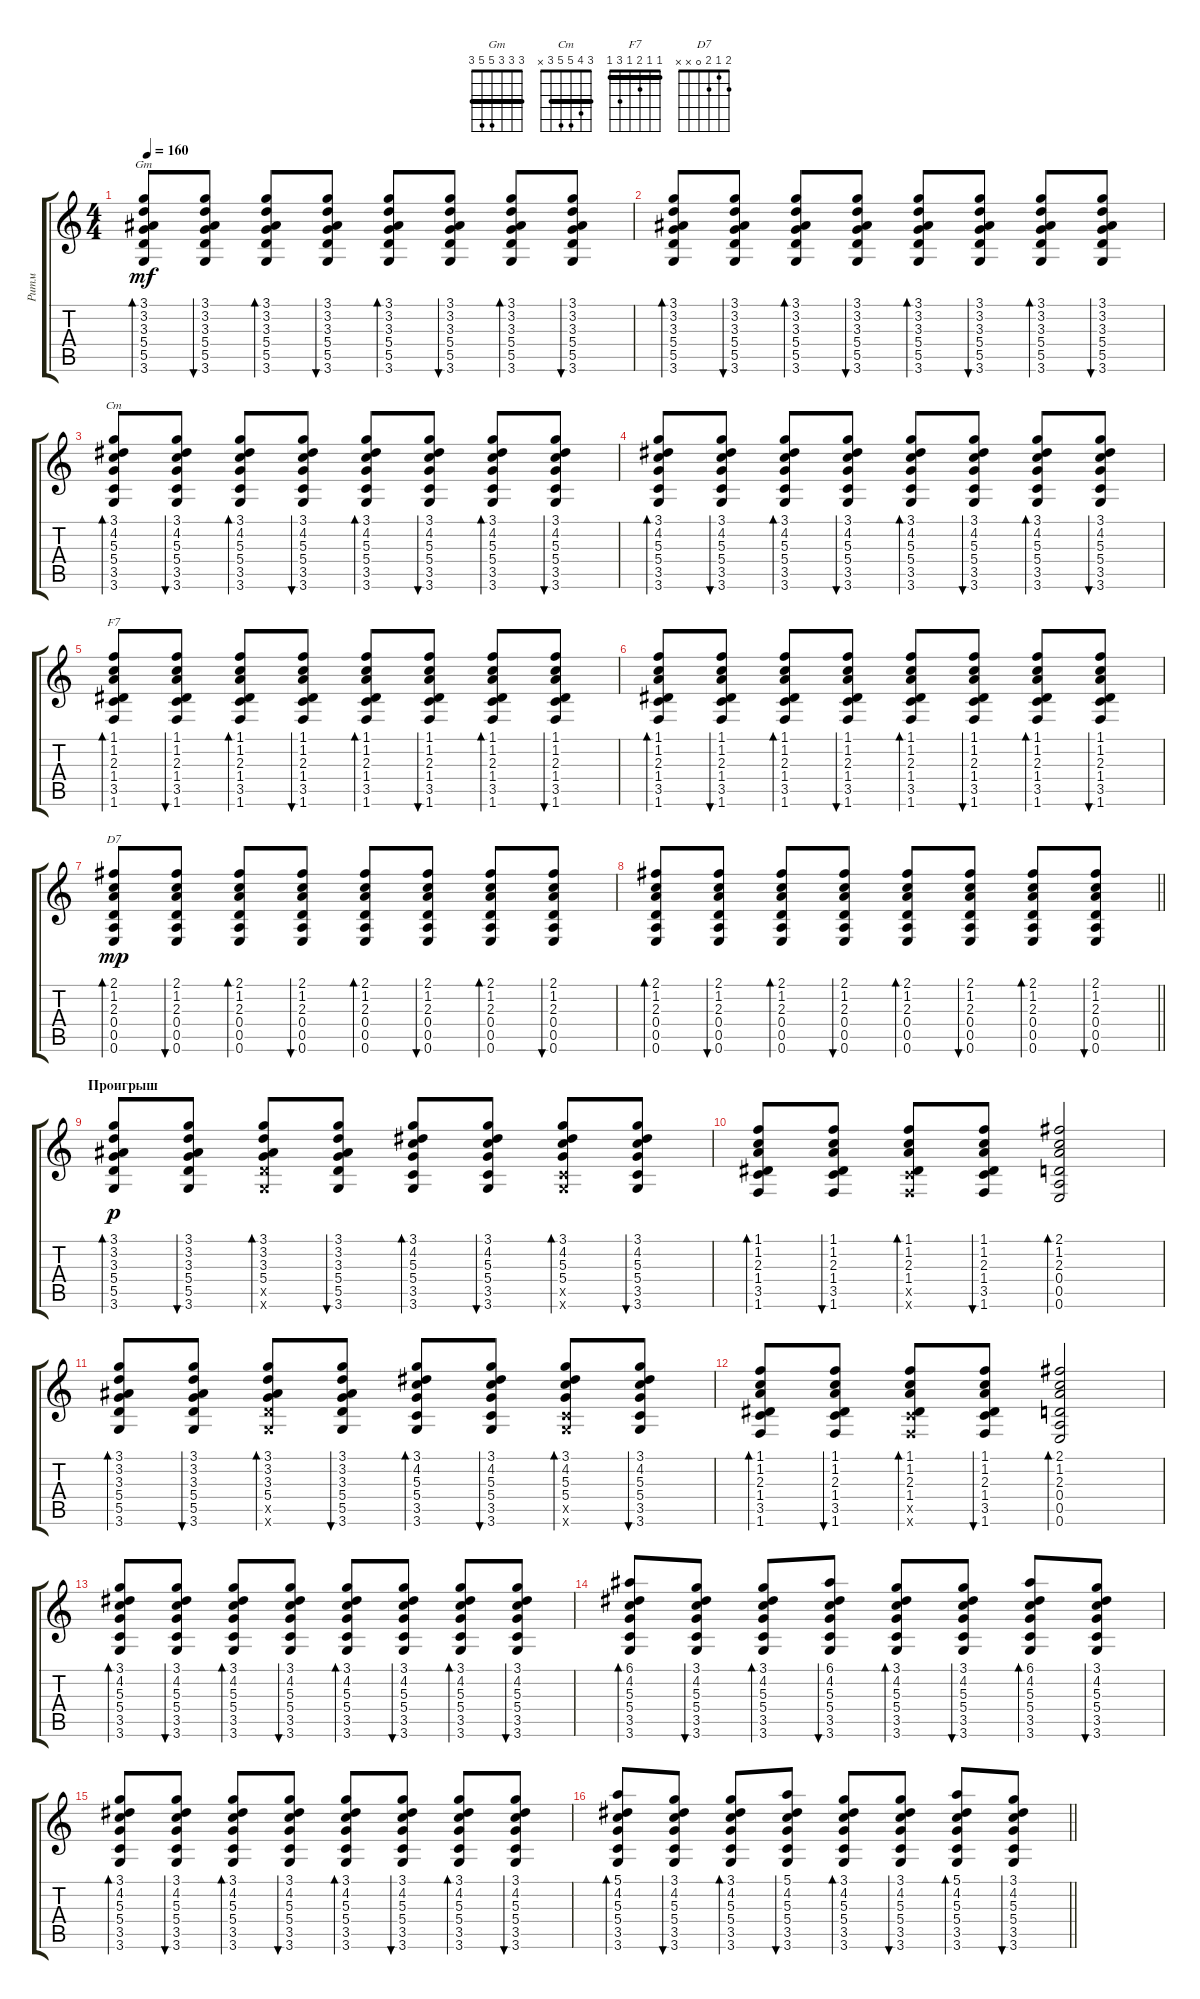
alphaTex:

\track ("Ритм" "Ритм") {instrument acousticguitarsteel}
\staff {score tabs}
\tuning (E4 B3 G3 D3 A2 E2) {hide}
\chord ("Gm" 3 3 3 5 5 3) {barre 3}
\chord ("Cm" 3 4 5 5 3 x) {barre 3}
\chord ("F7" 1 1 2 1 3 1) {barre 1}
\chord ("D7" 2 1 2 0 x x)
\ts (4 4)
\tempo 160
\clef g2
\ks c
(3.1 3.2 3.3 5.4 5.5 3.6).8{bd 60 ch "Gm" dy mf} (3.1 3.2 3.3 5.4 5.5 3.6).8{bu 60} (3.1 3.2 3.3 5.4 5.5 3.6).8{bd 60} (3.1 3.2 3.3 5.4 5.5 3.6).8{bu 60} (3.1 3.2 3.3 5.4 5.5 3.6).8{bd 60} (3.1 3.2 3.3 5.4 5.5 3.6).8{bu 60} (3.1 3.2 3.3 5.4 5.5 3.6).8{bd 60} (3.1 3.2 3.3 5.4 5.5 3.6).8{bu 60} |
(3.1 3.2 3.3 5.4 5.5 3.6).8{bd 60} (3.1 3.2 3.3 5.4 5.5 3.6).8{bu 60} (3.1 3.2 3.3 5.4 5.5 3.6).8{bd 60} (3.1 3.2 3.3 5.4 5.5 3.6).8{bu 60} (3.1 3.2 3.3 5.4 5.5 3.6).8{bd 60} (3.1 3.2 3.3 5.4 5.5 3.6).8{bu 60} (3.1 3.2 3.3 5.4 5.5 3.6).8{bd 60} (3.1 3.2 3.3 5.4 5.5 3.6).8{bu 60} |
(3.1 4.2 5.3 5.4 3.5 3.6).8{bd 60 ch "Cm"} (3.1 4.2 5.3 5.4 3.5 3.6).8{bu 60} (3.1 4.2 5.3 5.4 3.5 3.6).8{bd 60} (3.1 4.2 5.3 5.4 3.5 3.6).8{bu 60} (3.1 4.2 5.3 5.4 3.5 3.6).8{bd 60} (3.1 4.2 5.3 5.4 3.5 3.6).8{bu 60} (3.1 4.2 5.3 5.4 3.5 3.6).8{bd 60} (3.1 4.2 5.3 5.4 3.5 3.6).8{bu 60} |
(3.1 4.2 5.3 5.4 3.5 3.6).8{bd 60} (3.1 4.2 5.3 5.4 3.5 3.6).8{bu 60} (3.1 4.2 5.3 5.4 3.5 3.6).8{bd 60} (3.1 4.2 5.3 5.4 3.5 3.6).8{bu 60} (3.1 4.2 5.3 5.4 3.5 3.6).8{bd 60} (3.1 4.2 5.3 5.4 3.5 3.6).8{bu 60} (3.1 4.2 5.3 5.4 3.5 3.6).8{bd 60} (3.1 4.2 5.3 5.4 3.5 3.6).8{bu 60} |
(1.1 1.2 2.3 1.4 3.5 1.6).8{bd 60 ch "F7"} (1.1 1.2 2.3 1.4 3.5 1.6).8{bu 60} (1.1 1.2 2.3 1.4 3.5 1.6).8{bd 60} (1.1 1.2 2.3 1.4 3.5 1.6).8{bu 60} (1.1 1.2 2.3 1.4 3.5 1.6).8{bd 60} (1.1 1.2 2.3 1.4 3.5 1.6).8{bu 60} (1.1 1.2 2.3 1.4 3.5 1.6).8{bd 60} (1.1 1.2 2.3 1.4 3.5 1.6).8{bu 60} |
(1.1 1.2 2.3 1.4 3.5 1.6).8{bd 60} (1.1 1.2 2.3 1.4 3.5 1.6).8{bu 60} (1.1 1.2 2.3 1.4 3.5 1.6).8{bd 60} (1.1 1.2 2.3 1.4 3.5 1.6).8{bu 60} (1.1 1.2 2.3 1.4 3.5 1.6).8{bd 60} (1.1 1.2 2.3 1.4 3.5 1.6).8{bu 60} (1.1 1.2 2.3 1.4 3.5 1.6).8{bd 60} (1.1 1.2 2.3 1.4 3.5 1.6).8{bu 60} |
(2.1 1.2 2.3 0.4 0.5 0.6).8{bd 60 ch "D7" dy mp} (2.1 1.2 2.3 0.4 0.5 0.6).8{bu 60} (2.1 1.2 2.3 0.4 0.5 0.6).8{bd 60} (2.1 1.2 2.3 0.4 0.5 0.6).8{bu 60} (2.1 1.2 2.3 0.4 0.5 0.6).8{bd 60} (2.1 1.2 2.3 0.4 0.5 0.6).8{bu 60} (2.1 1.2 2.3 0.4 0.5 0.6).8{bd 60} (2.1 1.2 2.3 0.4 0.5 0.6).8{bu 60} |
\barLineRight lightlight
(2.1 1.2 2.3 0.4 0.5 0.6).8{bd 60} (2.1 1.2 2.3 0.4 0.5 0.6).8{bu 60} (2.1 1.2 2.3 0.4 0.5 0.6).8{bd 60} (2.1 1.2 2.3 0.4 0.5 0.6).8{bu 60} (2.1 1.2 2.3 0.4 0.5 0.6).8{bd 60} (2.1 1.2 2.3 0.4 0.5 0.6).8{bu 60} (2.1 1.2 2.3 0.4 0.5 0.6).8{bd 60} (2.1 1.2 2.3 0.4 0.5 0.6).8{bu 60} |
\section ("" "Проигрыш")
(3.1 3.2 3.3 5.4 5.5 3.6).8{bd 60 dy p} (3.1 3.2 3.3 5.4 5.5 3.6).8{bu 60} (3.1 3.2 3.3 5.4 5.5{x} 3.6{x}).8{bd 60} (3.1 3.2 3.3 5.4 5.5 3.6).8{bu 60} (3.1 4.2 5.3 5.4 3.5 3.6).8{bd 60} (3.1 4.2 5.3 5.4 3.5 3.6).8{bu 60} (3.1 4.2 5.3 5.4 3.5{x} 3.6{x}).8{bd 60} (3.1 4.2 5.3 5.4 3.5 3.6).8{bu 60} |
(1.1 1.2 2.3 1.4 3.5 1.6).8{bd 60} (1.1 1.2 2.3 1.4 3.5 1.6).8{bu 60} (1.1 1.2 2.3 1.4 3.5{x} 1.6{x}).8{bd 60} (1.1 1.2 2.3 1.4 3.5 1.6).8{bu 60} (2.1 1.2 2.3 0.4 0.5 0.6).2{bd 120} |
(3.1 3.2 3.3 5.4 5.5 3.6).8{bd 60} (3.1 3.2 3.3 5.4 5.5 3.6).8{bu 60} (3.1 3.2 3.3 5.4 5.5{x} 3.6{x}).8{bd 60} (3.1 3.2 3.3 5.4 5.5 3.6).8{bu 60} (3.1 4.2 5.3 5.4 3.5 3.6).8{bd 60} (3.1 4.2 5.3 5.4 3.5 3.6).8{bu 60} (3.1 4.2 5.3 5.4 3.5{x} 3.6{x}).8{bd 60} (3.1 4.2 5.3 5.4 3.5 3.6).8{bu 60} |
(1.1 1.2 2.3 1.4 3.5 1.6).8{bd 60} (1.1 1.2 2.3 1.4 3.5 1.6).8{bu 60} (1.1 1.2 2.3 1.4 3.5{x} 1.6{x}).8{bd 60} (1.1 1.2 2.3 1.4 3.5 1.6).8{bu 60} (2.1 1.2 2.3 0.4 0.5 0.6).2{bd 120} |
(3.1 4.2 5.3 5.4 3.5 3.6).8{bd 60} (3.1 4.2 5.3 5.4 3.5 3.6).8{bu 60} (3.1 4.2 5.3 5.4 3.5 3.6).8{bd 60} (3.1 4.2 5.3 5.4 3.5 3.6).8{bu 60} (3.1 4.2 5.3 5.4 3.5 3.6).8{bd 60} (3.1 4.2 5.3 5.4 3.5 3.6).8{bu 60} (3.1 4.2 5.3 5.4 3.5 3.6).8{bd 60} (3.1 4.2 5.3 5.4 3.5 3.6).8{bu 60} |
(6.1 4.2 5.3 5.4 3.5 3.6).8{bd 60} (3.1 4.2 5.3 5.4 3.5 3.6).8{bu 60} (3.1 4.2 5.3 5.4 3.5 3.6).8{bd 60} (6.1 4.2 5.3 5.4 3.5 3.6).8{bu 60} (3.1 4.2 5.3 5.4 3.5 3.6).8{bd 60} (3.1 4.2 5.3 5.4 3.5 3.6).8{bu 60} (6.1 4.2 5.3 5.4 3.5 3.6).8{bd 60} (3.1 4.2 5.3 5.4 3.5 3.6).8{bu 60} |
(3.1 4.2 5.3 5.4 3.5 3.6).8{bd 60} (3.1 4.2 5.3 5.4 3.5 3.6).8{bu 60} (3.1 4.2 5.3 5.4 3.5 3.6).8{bd 60} (3.1 4.2 5.3 5.4 3.5 3.6).8{bu 60} (3.1 4.2 5.3 5.4 3.5 3.6).8{bd 60} (3.1 4.2 5.3 5.4 3.5 3.6).8{bu 60} (3.1 4.2 5.3 5.4 3.5 3.6).8{bd 60} (3.1 4.2 5.3 5.4 3.5 3.6).8{bu 60} |
\barLineRight lightlight
(5.1 4.2 5.3 5.4 3.5 3.6).8{bd 60} (3.1 4.2 5.3 5.4 3.5 3.6).8{bu 60} (3.1 4.2 5.3 5.4 3.5 3.6).8{bd 60} (5.1 4.2 5.3 5.4 3.5 3.6).8{bu 60} (3.1 4.2 5.3 5.4 3.5 3.6).8{bd 60} (3.1 4.2 5.3 5.4 3.5 3.6).8{bu 60} (5.1 4.2 5.3 5.4 3.5 3.6).8{bd 60} (3.1 4.2 5.3 5.4 3.5 3.6).8{bu 60}
